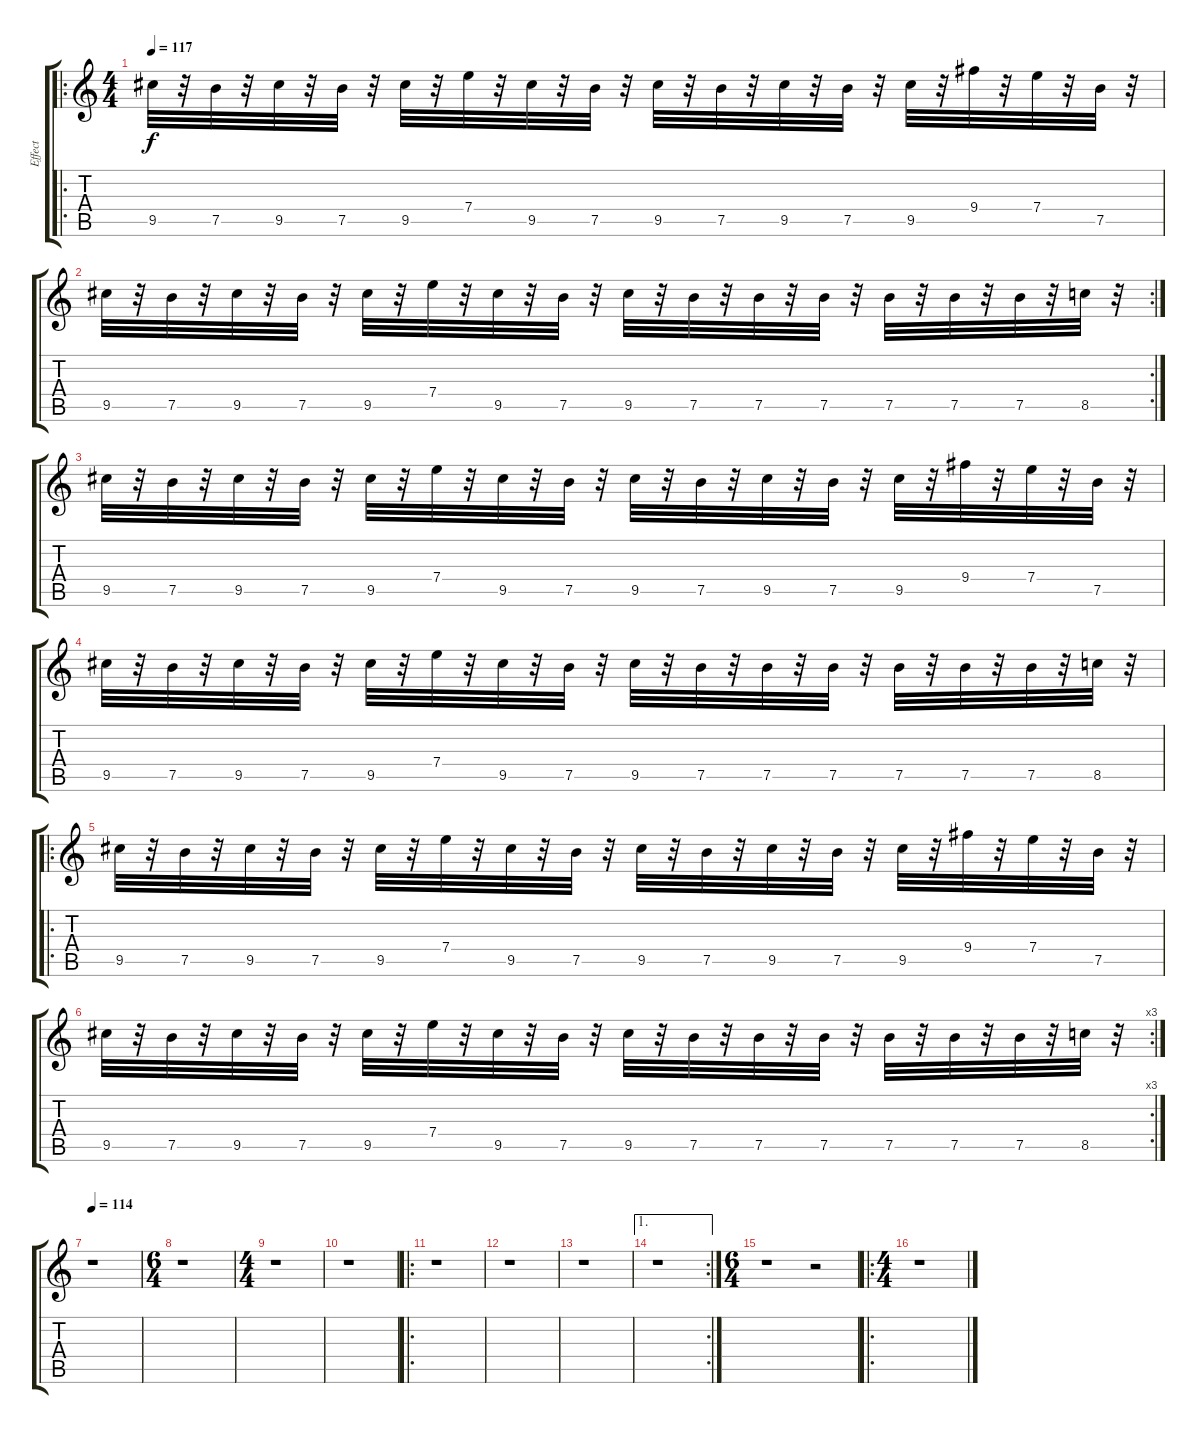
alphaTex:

\track ("Effect" "Effect") {instrument overdrivenguitar}
\staff {score tabs}
\tuning (B4 Gb4 D4 A3 E3 B2) {hide}
\ro
\ts (4 4)
\tempo 117
\tempo 80
\tempo 117
\clef g2
\ks c
9.5.32{dy f instrument overdrivenguitar} r.32 7.5.32 r.32 9.5.32 r.32 7.5.32 r.32 9.5.32 r.32 7.4.32 r.32 9.5.32 r.32 7.5.32 r.32 9.5.32 r.32 7.5.32 r.32 9.5.32 r.32 7.5.32 r.32 9.5.32 r.32 9.4.32 r.32 7.4.32 r.32 7.5.32 r.32 |
\rc 2
9.5.32 r.32 7.5.32 r.32 9.5.32 r.32 7.5.32 r.32 9.5.32 r.32 7.4.32 r.32 9.5.32 r.32 7.5.32 r.32 9.5.32 r.32 7.5.32 r.32 7.5.32 r.32 7.5.32 r.32 7.5.32 r.32 7.5.32 r.32 7.5.32 r.32 8.5.32 r.32 |
9.5.32 r.32 7.5.32 r.32 9.5.32 r.32 7.5.32 r.32 9.5.32 r.32 7.4.32 r.32 9.5.32 r.32 7.5.32 r.32 9.5.32 r.32 7.5.32 r.32 9.5.32 r.32 7.5.32 r.32 9.5.32 r.32 9.4.32 r.32 7.4.32 r.32 7.5.32 r.32 |
9.5.32 r.32 7.5.32 r.32 9.5.32 r.32 7.5.32 r.32 9.5.32 r.32 7.4.32 r.32 9.5.32 r.32 7.5.32 r.32 9.5.32 r.32 7.5.32 r.32 7.5.32 r.32 7.5.32 r.32 7.5.32 r.32 7.5.32 r.32 7.5.32 r.32 8.5.32 r.32 |
\ro
9.5.32 r.32 7.5.32 r.32 9.5.32 r.32 7.5.32 r.32 9.5.32 r.32 7.4.32 r.32 9.5.32 r.32 7.5.32 r.32 9.5.32 r.32 7.5.32 r.32 9.5.32 r.32 7.5.32 r.32 9.5.32 r.32 9.4.32 r.32 7.4.32 r.32 7.5.32 r.32 |
\rc 3
9.5.32 r.32 7.5.32 r.32 9.5.32 r.32 7.5.32 r.32 9.5.32 r.32 7.4.32 r.32 9.5.32 r.32 7.5.32 r.32 9.5.32 r.32 7.5.32 r.32 7.5.32 r.32 7.5.32 r.32 7.5.32 r.32 7.5.32 r.32 7.5.32 r.32 8.5.32 r.32 |
\tempo 114
r.1 |
\ts (6 4)
r.1 |
\ts (4 4)
r.1 |
r.1 |
\ro
r.1 |
r.1 |
r.1 |
\ae 1
\rc 2
r.1 |
\ts (6 4)
r.1 r.2 |
\ro
\ts (4 4)
r.1
